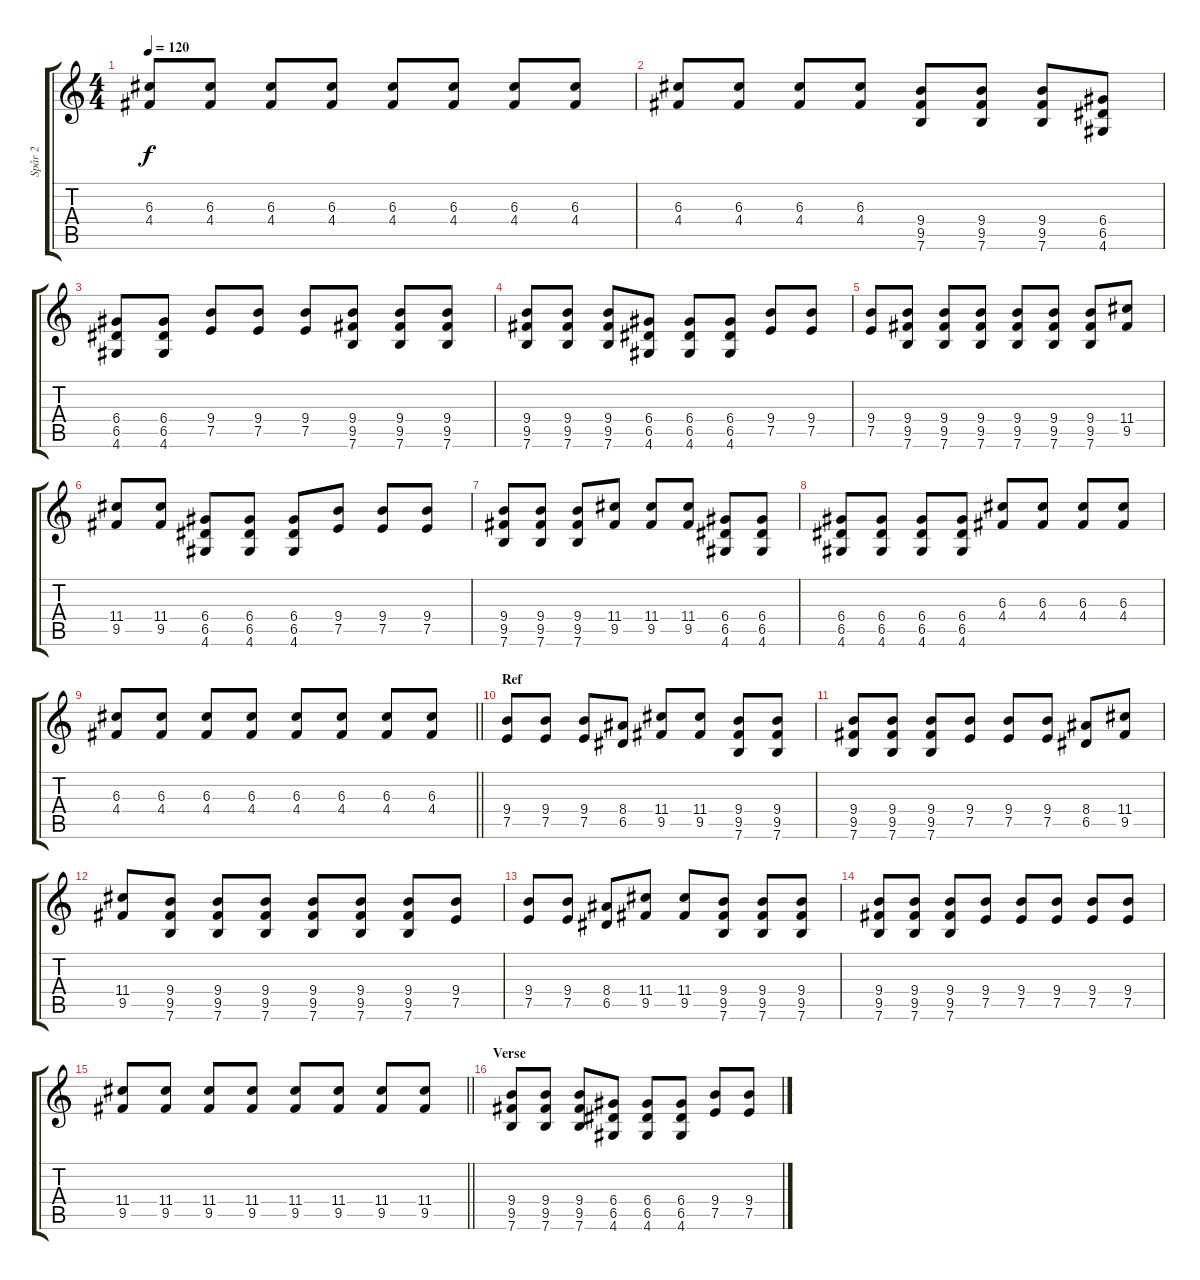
\track ("Spår 2" "Spår 2") {instrument distortionguitar}
\staff {score tabs}
\tuning (E4 B3 G3 D3 A2 E2) {hide}
\ts (4 4)
\tempo 120
\clef g2
\ks c
(6.3 4.4).8{dy f} (6.3 4.4).8 (6.3 4.4).8 (6.3 4.4).8 (6.3 4.4).8 (6.3 4.4).8 (6.3 4.4).8 (6.3 4.4).8 |
(6.3 4.4).8 (6.3 4.4).8 (6.3 4.4).8 (6.3 4.4).8 (9.4 9.5 7.6).8 (9.4 9.5 7.6).8 (9.4 9.5 7.6).8 (6.4 6.5 4.6).8 |
(6.4 6.5 4.6).8 (6.4 6.5 4.6).8 (9.4 7.5).8 (9.4 7.5).8 (9.4 7.5).8 (9.4 9.5 7.6).8 (9.4 9.5 7.6).8 (9.4 9.5 7.6).8 |
(9.4 9.5 7.6).8 (9.4 9.5 7.6).8 (9.4 9.5 7.6).8 (6.4 6.5 4.6).8 (6.4 6.5 4.6).8 (6.4 6.5 4.6).8 (9.4 7.5).8 (9.4 7.5).8 |
(9.4 7.5).8 (9.4 9.5 7.6).8 (9.4 9.5 7.6).8 (9.4 9.5 7.6).8 (9.4 9.5 7.6).8 (9.4 9.5 7.6).8 (9.4 9.5 7.6).8 (11.4 9.5).8 |
(11.4 9.5).8 (11.4 9.5).8 (6.4 6.5 4.6).8 (6.4 6.5 4.6).8 (6.4 6.5 4.6).8 (9.4 7.5).8 (9.4 7.5).8 (9.4 7.5).8 |
(9.4 9.5 7.6).8 (9.4 9.5 7.6).8 (9.4 9.5 7.6).8 (11.4 9.5).8 (11.4 9.5).8 (11.4 9.5).8 (6.4 6.5 4.6).8 (6.4 6.5 4.6).8 |
(6.4 6.5 4.6).8 (6.4 6.5 4.6).8 (6.4 6.5 4.6).8 (6.4 6.5 4.6).8 (6.3 4.4).8 (6.3 4.4).8 (6.3 4.4).8 (6.3 4.4).8 |
\barLineRight lightlight
(6.3 4.4).8 (6.3 4.4).8 (6.3 4.4).8 (6.3 4.4).8 (6.3 4.4).8 (6.3 4.4).8 (6.3 4.4).8 (6.3 4.4).8 |
\section ("" "Ref")
(9.4 7.5).8 (9.4 7.5).8 (9.4 7.5).8 (8.4 6.5).8 (11.4 9.5).8 (11.4 9.5).8 (9.4 9.5 7.6).8 (9.4 9.5 7.6).8 |
(9.4 9.5 7.6).8 (9.4 9.5 7.6).8 (9.4 9.5 7.6).8 (9.4 7.5).8 (9.4 7.5).8 (9.4 7.5).8 (8.4 6.5).8 (11.4 9.5).8 |
(11.4 9.5).8 (9.4 9.5 7.6).8 (9.4 9.5 7.6).8 (9.4 9.5 7.6).8 (9.4 9.5 7.6).8 (9.4 9.5 7.6).8 (9.4 9.5 7.6).8 (9.4 7.5).8 |
(9.4 7.5).8 (9.4 7.5).8 (8.4 6.5).8 (11.4 9.5).8 (11.4 9.5).8 (9.4 9.5 7.6).8 (9.4 9.5 7.6).8 (9.4 9.5 7.6).8 |
(9.4 9.5 7.6).8 (9.4 9.5 7.6).8 (9.4 9.5 7.6).8 (9.4 7.5).8 (9.4 7.5).8 (9.4 7.5).8 (9.4 7.5).8 (9.4 7.5).8 |
\barLineRight lightlight
(11.4 9.5).8 (11.4 9.5).8 (11.4 9.5).8 (11.4 9.5).8 (11.4 9.5).8 (11.4 9.5).8 (11.4 9.5).8 (11.4 9.5).8 |
\section ("" "Verse")
(9.4 9.5 7.6).8 (9.4 9.5 7.6).8 (9.4 9.5 7.6).8 (6.4 6.5 4.6).8 (6.4 6.5 4.6).8 (6.4 6.5 4.6).8 (9.4 7.5).8 (9.4 7.5).8
